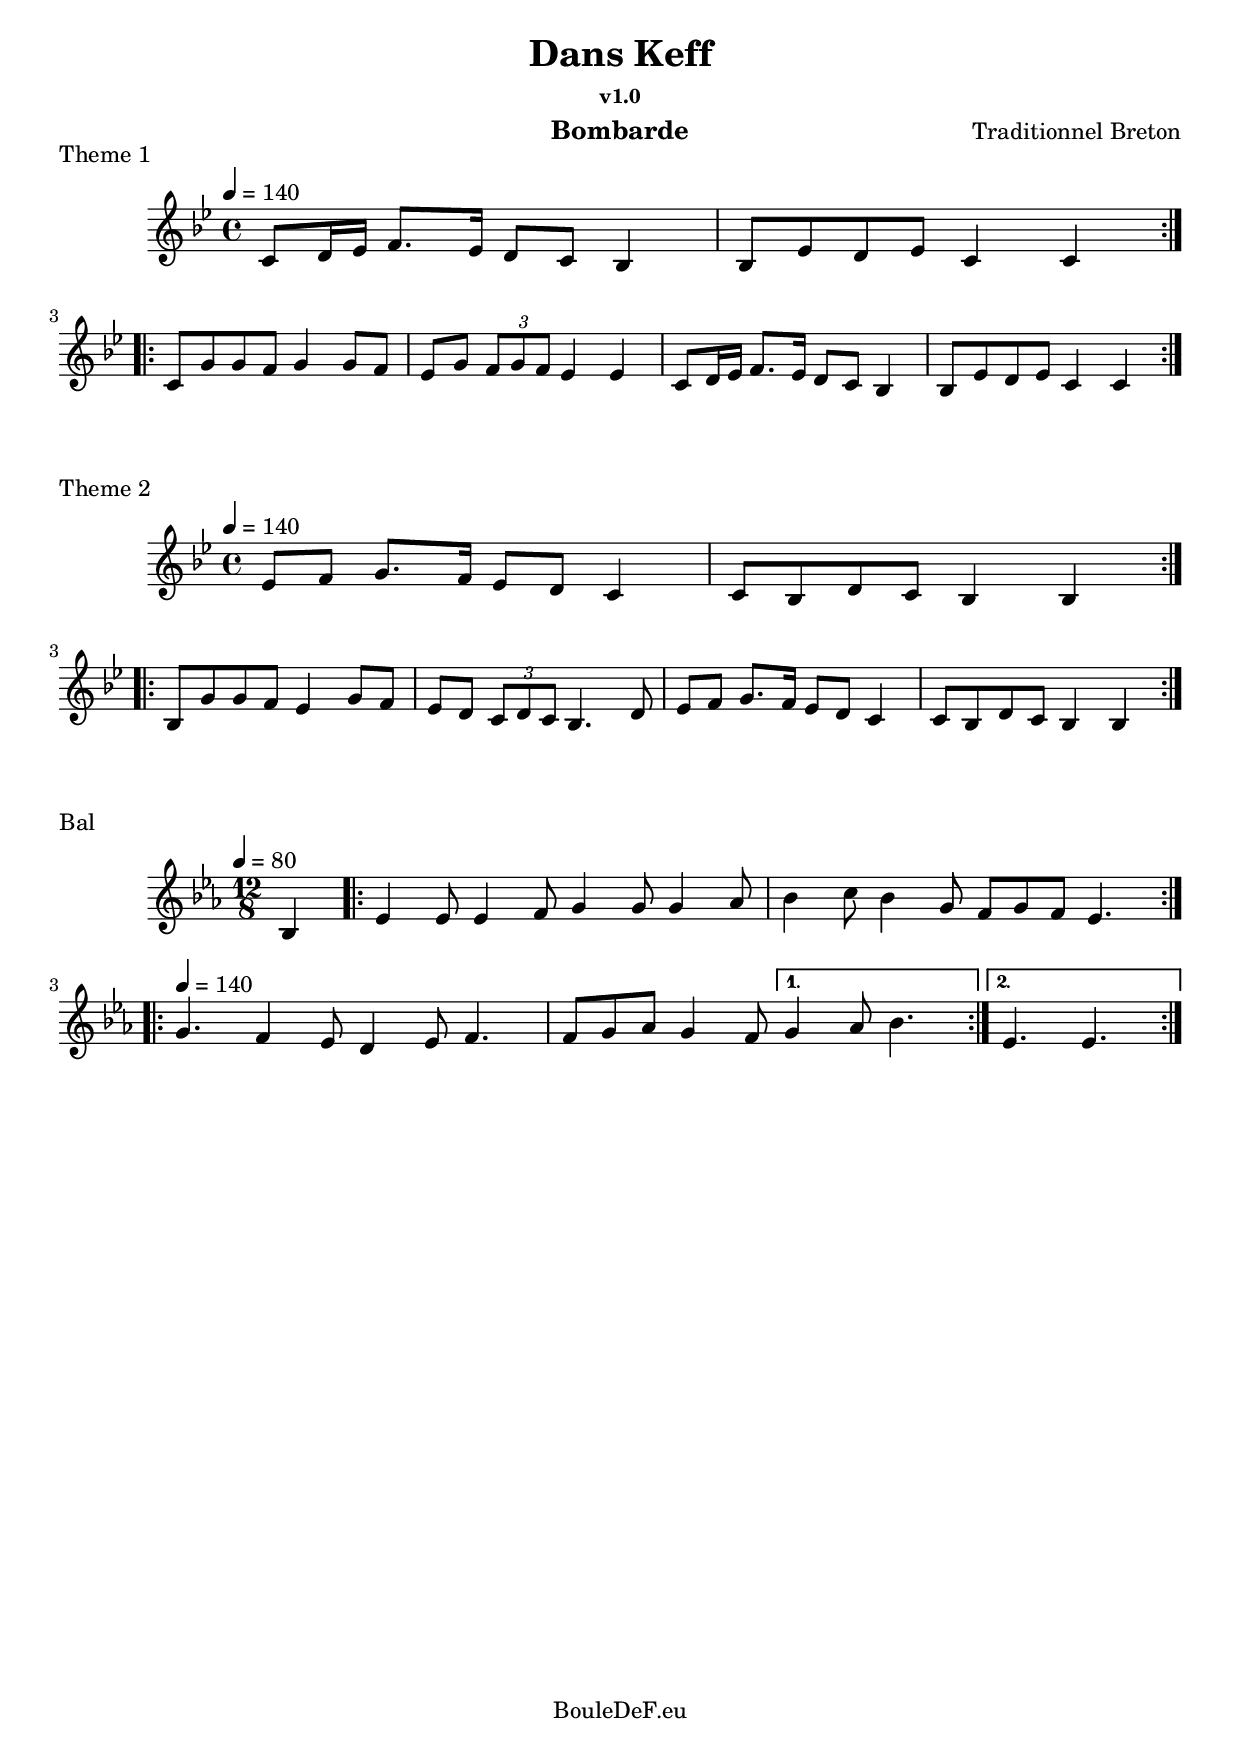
\version "2.16.0"
\include "italiano.ly"

\header {
	title = "Dans Keff"
	subsubtitle = "v1.0"
	composer = "Traditionnel Breton"
	instrument = "Bombarde"
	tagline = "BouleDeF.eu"
}

\score {
	\new Staff \relative sib {
		\clef treble
		\key sib \major
		\time 4/4
		\tempo 4 = 140

		\repeat volta 2 {
			do8 re16 mib fa8. mib16 re8 do sib4
			| sib8 mib re mib do4 do
		} \break

		\repeat volta 2 {
			do8 sol' sol fa sol4 sol8 fa
			| mib sol \times 2/3 {fa sol fa} mib4 mib
			| do8 re16 mib fa8. mib16 re8 do sib4
			| sib8 mib re mib do4 do
		}
	}
	\header {
		piece = "Theme 1"
	}
}

\score {
	\new Staff \relative sib {
		\clef treble
		\key sib \major
		\time 4/4
		\tempo 4 = 140

		\repeat volta 2 {
			mib8 fa sol8. fa16 mib8 re do4
			| do8 sib re do sib4 sib4
		} \break

		\repeat volta 2 {
			sib8 sol' sol fa mib4 sol8 fa
			| mib re \times 2/3 {do re do} sib4. re8
			| mib8 fa sol8. fa16 mib8 re do4
			| do8 sib re do sib4 sib4
		}
	}
	\header {
		piece = "Theme 2"
	}
}

\score {
	\new Staff \relative sib {
		\clef treble
		\key mib \major
		\time 12/8
		\tempo 4 = 80

		\partial 4 sib4
		\repeat volta 2 {
			mib mib8 mib4 fa8 sol4 sol8 sol4 lab8
			| sib4 do8 sib4 sol8 fa sol fa mib4.
		} \break

		\tempo 4 = 140
		\repeat volta 2 {
			\repeat volta 2 {
				sol4. fa4 mib8 re4 mib8 fa4.
				| fa8 sol lab sol4 fa8
			}
			\alternative {
				{sol4 lab8 sib4.}
				{mib,4. mib4.}
			}
		}
	}
	\header {
		piece = "Bal"
	}
}
